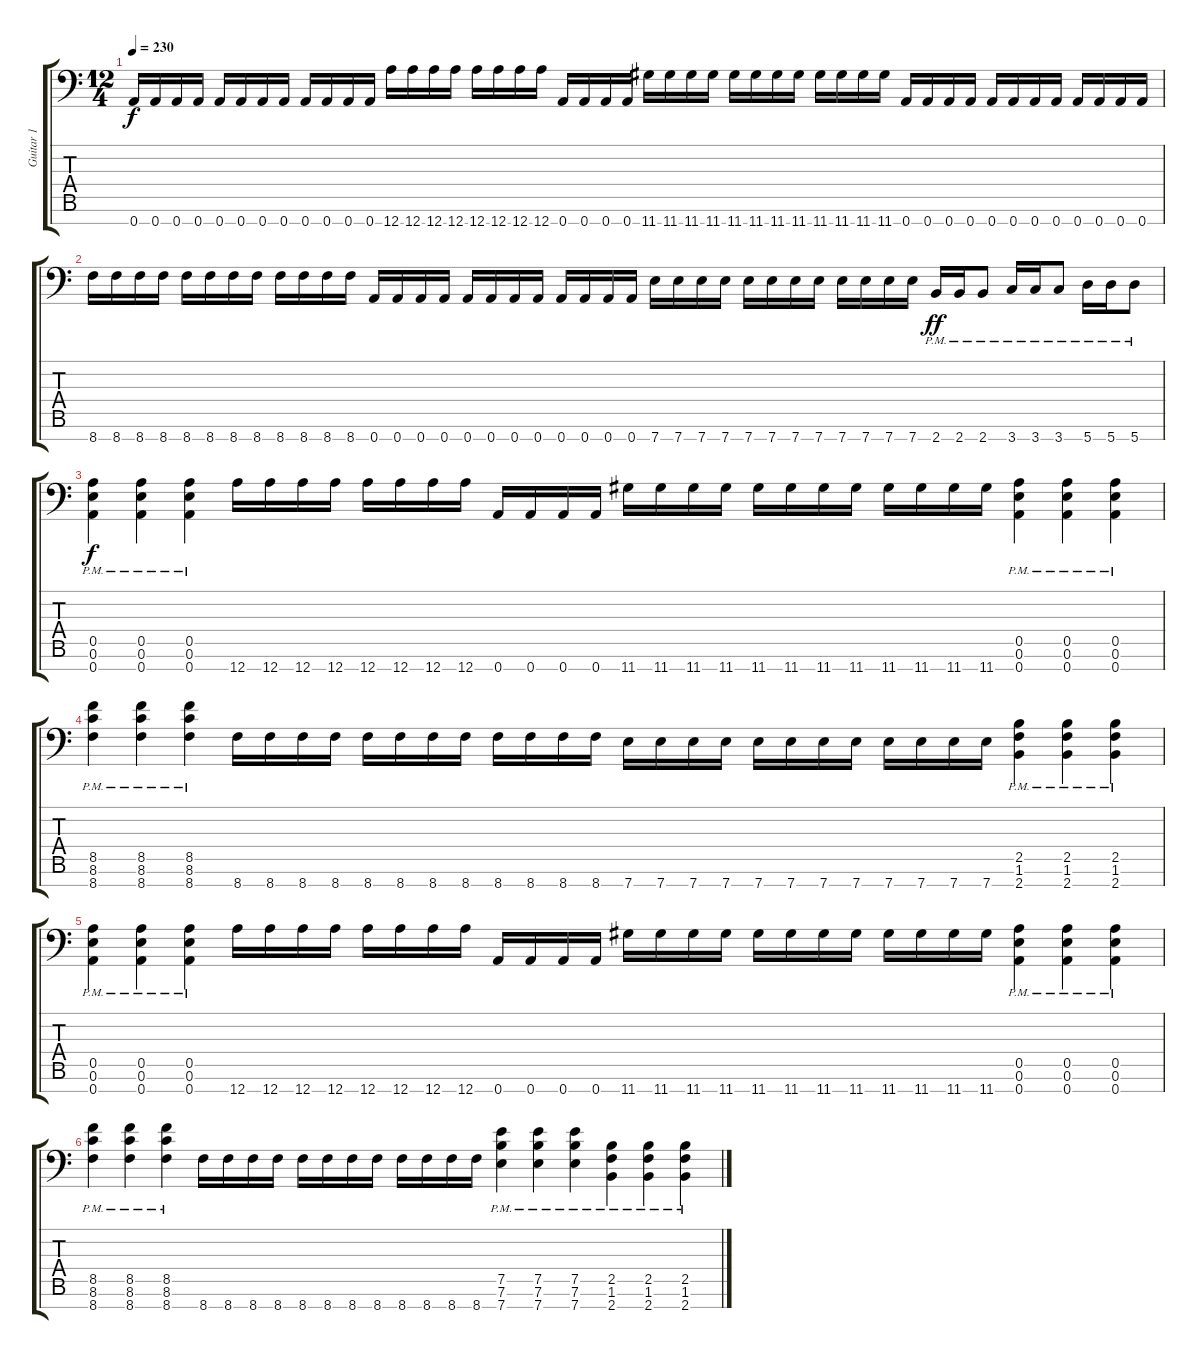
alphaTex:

\track ("Guitar 1" "Guitar 1") {instrument overdrivenguitar}
\staff {score tabs}
\tuning (E4 B3 G3 D3 A2 E2 A1) {hide}
\ts (12 4)
\tempo 230
\clef f4
\ks c
0.7.16{dy f} 0.7.16 0.7.16 0.7.16 0.7.16 0.7.16 0.7.16 0.7.16 0.7.16 0.7.16 0.7.16 0.7.16 12.7.16 12.7.16 12.7.16 12.7.16 12.7.16 12.7.16 12.7.16 12.7.16 0.7.16 0.7.16 0.7.16 0.7.16 11.7.16 11.7.16 11.7.16 11.7.16 11.7.16 11.7.16 11.7.16 11.7.16 11.7.16 11.7.16 11.7.16 11.7.16 0.7.16 0.7.16 0.7.16 0.7.16 0.7.16 0.7.16 0.7.16 0.7.16 0.7.16 0.7.16 0.7.16 0.7.16 |
8.7.16 8.7.16 8.7.16 8.7.16 8.7.16 8.7.16 8.7.16 8.7.16 8.7.16 8.7.16 8.7.16 8.7.16 0.7.16 0.7.16 0.7.16 0.7.16 0.7.16 0.7.16 0.7.16 0.7.16 0.7.16 0.7.16 0.7.16 0.7.16 7.7.16 7.7.16 7.7.16 7.7.16 7.7.16 7.7.16 7.7.16 7.7.16 7.7.16 7.7.16 7.7.16 7.7.16 2.7{pm}.16{dy ff} 2.7{pm}.16 2.7{pm}.8 3.7{pm}.16 3.7{pm}.16 3.7{pm}.8 5.7{pm}.16 5.7{pm}.16 5.7{pm}.8 |
(0.5{pm} 0.6{pm} 0.7{pm}).4{dy f} (0.5{pm} 0.6{pm} 0.7{pm}).4 (0.5{pm} 0.6{pm} 0.7{pm}).4 12.7.16 12.7.16 12.7.16 12.7.16 12.7.16 12.7.16 12.7.16 12.7.16 0.7.16 0.7.16 0.7.16 0.7.16 11.7.16 11.7.16 11.7.16 11.7.16 11.7.16 11.7.16 11.7.16 11.7.16 11.7.16 11.7.16 11.7.16 11.7.16 (0.5{pm} 0.6{pm} 0.7{pm}).4 (0.5{pm} 0.6{pm} 0.7{pm}).4 (0.5{pm} 0.6{pm} 0.7{pm}).4 |
(8.5{pm} 8.6{pm} 8.7{pm}).4 (8.5{pm} 8.6{pm} 8.7{pm}).4 (8.5{pm} 8.6{pm} 8.7{pm}).4 8.7.16 8.7.16 8.7.16 8.7.16 8.7.16 8.7.16 8.7.16 8.7.16 8.7.16 8.7.16 8.7.16 8.7.16 7.7.16 7.7.16 7.7.16 7.7.16 7.7.16 7.7.16 7.7.16 7.7.16 7.7.16 7.7.16 7.7.16 7.7.16 (2.5{pm} 1.6{pm} 2.7{pm}).4 (2.5{pm} 1.6{pm} 2.7{pm}).4 (2.5{pm} 1.6{pm} 2.7{pm}).4 |
(0.5{pm} 0.6{pm} 0.7{pm}).4 (0.5{pm} 0.6{pm} 0.7{pm}).4 (0.5{pm} 0.6{pm} 0.7{pm}).4 12.7.16 12.7.16 12.7.16 12.7.16 12.7.16 12.7.16 12.7.16 12.7.16 0.7.16 0.7.16 0.7.16 0.7.16 11.7.16 11.7.16 11.7.16 11.7.16 11.7.16 11.7.16 11.7.16 11.7.16 11.7.16 11.7.16 11.7.16 11.7.16 (0.5{pm} 0.6{pm} 0.7{pm}).4 (0.5{pm} 0.6{pm} 0.7{pm}).4 (0.5{pm} 0.6{pm} 0.7{pm}).4 |
(8.5{pm} 8.6{pm} 8.7{pm}).4 (8.5{pm} 8.6{pm} 8.7{pm}).4 (8.5{pm} 8.6{pm} 8.7{pm}).4 8.7.16 8.7.16 8.7.16 8.7.16 8.7.16 8.7.16 8.7.16 8.7.16 8.7.16 8.7.16 8.7.16 8.7.16 (7.5{pm} 7.6{pm} 7.7{pm}).4 (7.5{pm} 7.6{pm} 7.7{pm}).4 (7.5{pm} 7.6{pm} 7.7{pm}).4 (2.5{pm} 1.6{pm} 2.7{pm}).4 (2.5{pm} 1.6{pm} 2.7{pm}).4 (2.5{pm} 1.6{pm} 2.7{pm}).4
